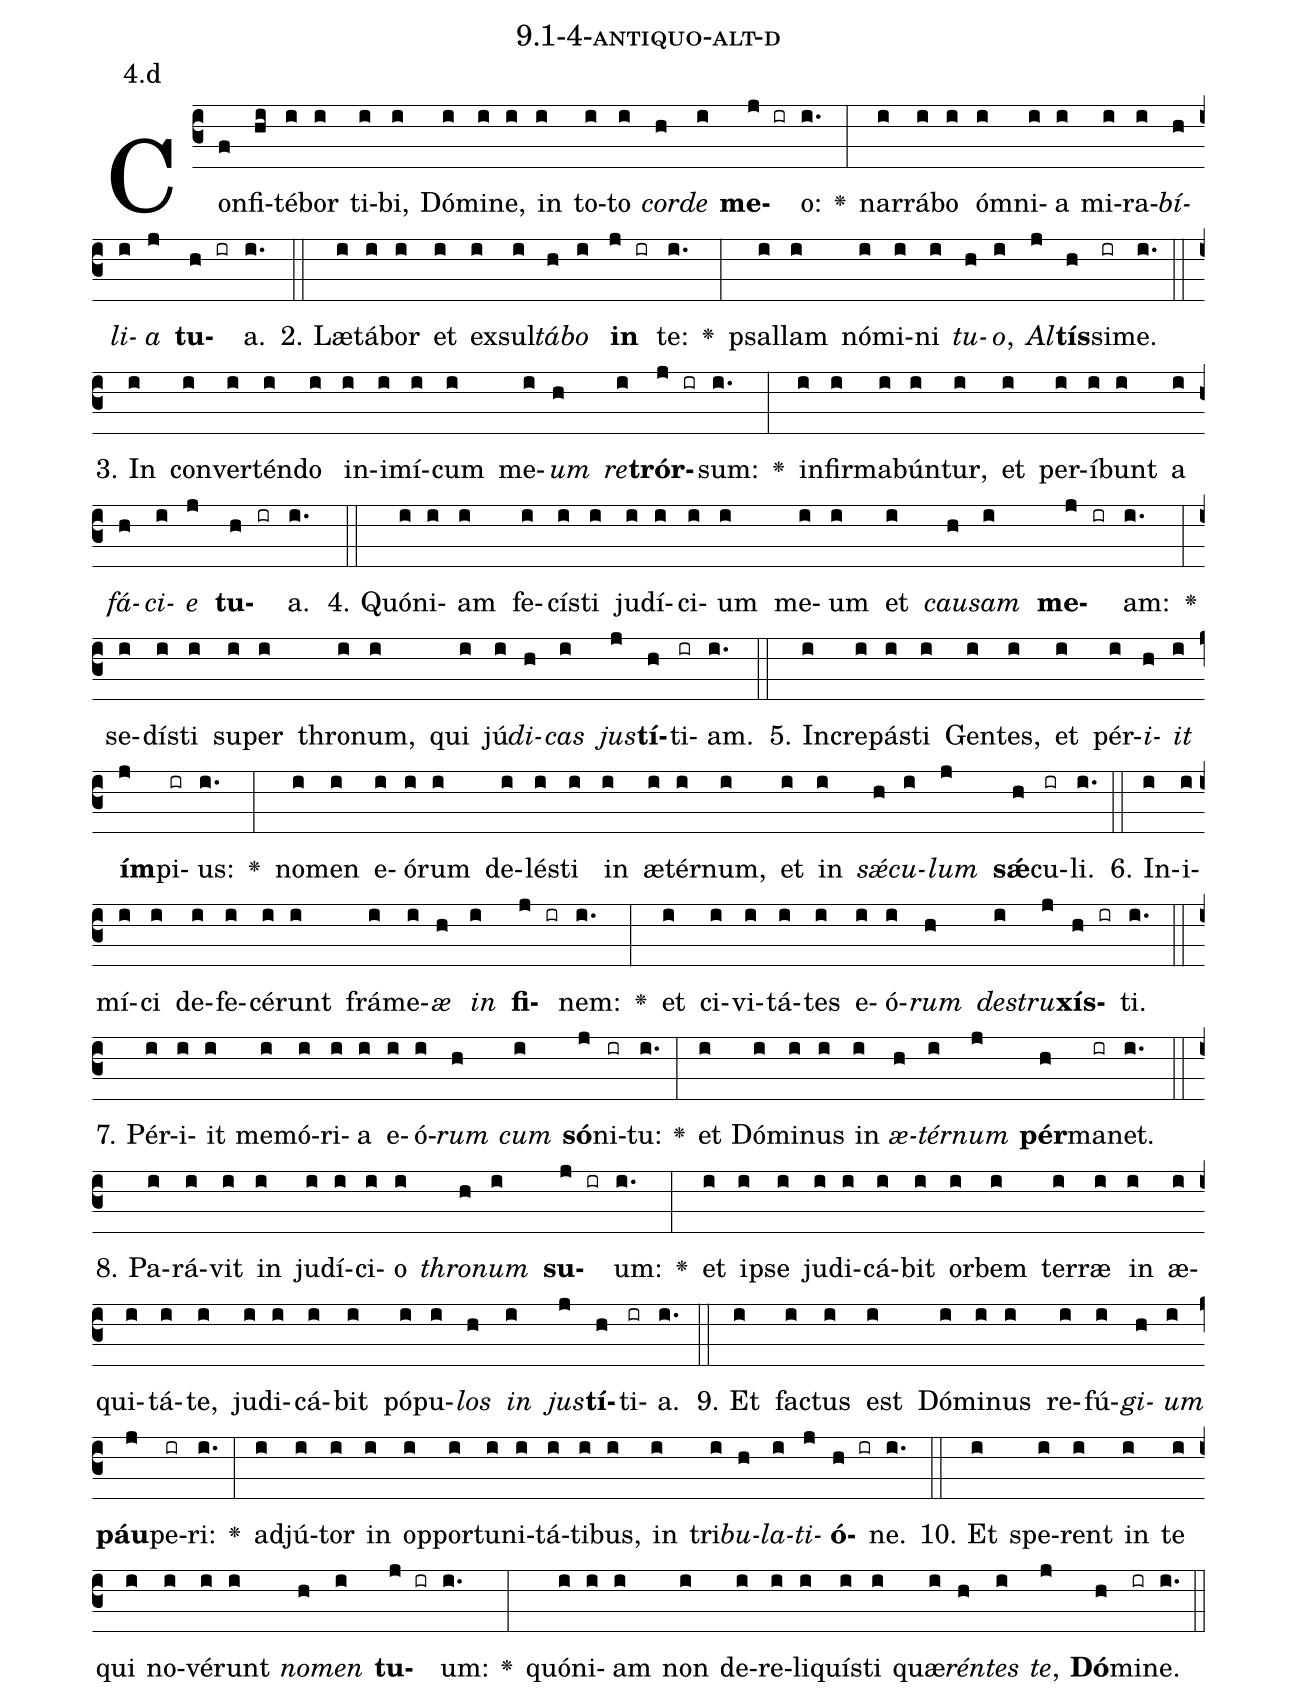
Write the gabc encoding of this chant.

name: 9.1-4-antiquo-alt-d;
annotation: 4.d;
%%
(c3)Con(f)fi(hi)té(i)bor(i) ti(i)bi,(i) Dó(i)mi(i)ne,(i) in(i) to(i)to(i) <i>cor</i>(h)<i>de</i>(i) <b>me</b>(j ir)o:(i.) <v>\greheightstar</v>(:) nar(i)rá(i)bo(i) óm(i)ni(i)a(i) mi(i)ra(i)<i>bí</i>(h)<i>li</i>(i)<i>a</i>(j) <b>tu</b>(h ir)a.(i.) (::)
2. Læ(i)tá(i)bor(i) et(i) ex(i)sul(i)<i>tá</i>(h)<i>bo</i>(i) <b>in</b>(j ir) te:(i.) <v>\greheightstar</v>(:) psal(i)lam(i) nó(i)mi(i)ni(i) <i>tu</i>(h)<i>o</i>,(i) <i>Al</i>(j)<b>tís</b>(h)si(ir)me.(i.) (::)
3. In(i) con(i)ver(i)tén(i)do(i) in(i)i(i)mí(i)cum(i) me(i)<i>um</i>(h) <i>re</i>(i)<b>trór</b>(j ir)sum:(i.) <v>\greheightstar</v>(:) in(i)fir(i)ma(i)bún(i)tur,(i) et(i) per(i)í(i)bunt(i) a(i) <i>fá</i>(h)<i>ci</i>(i)<i>e</i>(j) <b>tu</b>(h ir)a.(i.) (::)
4. Quón(i)i(i)am(i) fe(i)cís(i)ti(i) ju(i)dí(i)ci(i)um(i) me(i)um(i) et(i) <i>cau</i>(h)<i>sam</i>(i) <b>me</b>(j ir)am:(i.) <v>\greheightstar</v>(:) se(i)dís(i)ti(i) su(i)per(i) thro(i)num,(i) qui(i) jú(i)<i>di</i>(h)<i>cas</i>(i) <i>jus</i>(j)<b>tí</b>(h)ti(ir)am.(i.) (::)
5. In(i)cre(i)pás(i)ti(i) Gen(i)tes,(i) et(i) pér(i)<i>i</i>(h)<i>it</i>(i) <b>ím</b>(j)pi(ir)us:(i.) <v>\greheightstar</v>(:) no(i)men(i) e(i)ó(i)rum(i) de(i)lés(i)ti(i) in(i) æ(i)tér(i)num,(i) et(i) in(i) <i>sǽ</i>(h)<i>cu</i>(i)<i>lum</i>(j) <b>sǽ</b>(h)cu(ir)li.(i.) (::)
6. In(i)i(i)mí(i)ci(i) de(i)fe(i)cé(i)runt(i) frá(i)me(i)<i>æ</i>(h) <i>in</i>(i) <b>fi</b>(j ir)nem:(i.) <v>\greheightstar</v>(:) et(i) ci(i)vi(i)tá(i)tes(i) e(i)ó(i)<i>rum</i>(h) <i>de</i>(i)<i>stru</i>(j)<b>xís</b>(h ir)ti.(i.) (::)
7. Pér(i)i(i)it(i) me(i)mó(i)ri(i)a(i) e(i)ó(i)<i>rum</i>(h) <i>cum</i>(i) <b>só</b>(j)ni(ir)tu:(i.) <v>\greheightstar</v>(:) et(i) Dó(i)mi(i)nus(i) in(i) <i>æ</i>(h)<i>tér</i>(i)<i>num</i>(j) <b>pér</b>(h)ma(ir)net.(i.) (::)
8. Pa(i)rá(i)vit(i) in(i) ju(i)dí(i)ci(i)o(i) <i>thro</i>(h)<i>num</i>(i) <b>su</b>(j ir)um:(i.) <v>\greheightstar</v>(:) et(i) ip(i)se(i) ju(i)di(i)cá(i)bit(i) or(i)bem(i) ter(i)ræ(i) in(i) æ(i)qui(i)tá(i)te,(i) ju(i)di(i)cá(i)bit(i) pó(i)pu(i)<i>los</i>(h) <i>in</i>(i) <i>jus</i>(j)<b>tí</b>(h)ti(ir)a.(i.) (::)
9. Et(i) fac(i)tus(i) est(i) Dó(i)mi(i)nus(i) re(i)fú(i)<i>gi</i>(h)<i>um</i>(i) <b>páu</b>(j)pe(ir)ri:(i.) <v>\greheightstar</v>(:) ad(i)jú(i)tor(i) in(i) op(i)por(i)tu(i)ni(i)tá(i)ti(i)bus,(i) in(i) tri(i)<i>bu</i>(h)<i>la</i>(i)<i>ti</i>(j)<b>ó</b>(h ir)ne.(i.) (::)
10. Et(i) spe(i)rent(i) in(i) te(i) qui(i) no(i)vé(i)runt(i) <i>no</i>(h)<i>men</i>(i) <b>tu</b>(j ir)um:(i.) <v>\greheightstar</v>(:) quón(i)i(i)am(i) non(i) de(i)re(i)li(i)quís(i)ti(i) quæ(i)<i>rén</i>(h)<i>tes</i>(i) <i>te</i>,(j) <b>Dó</b>(h)mi(ir)ne.(i.) (::)
